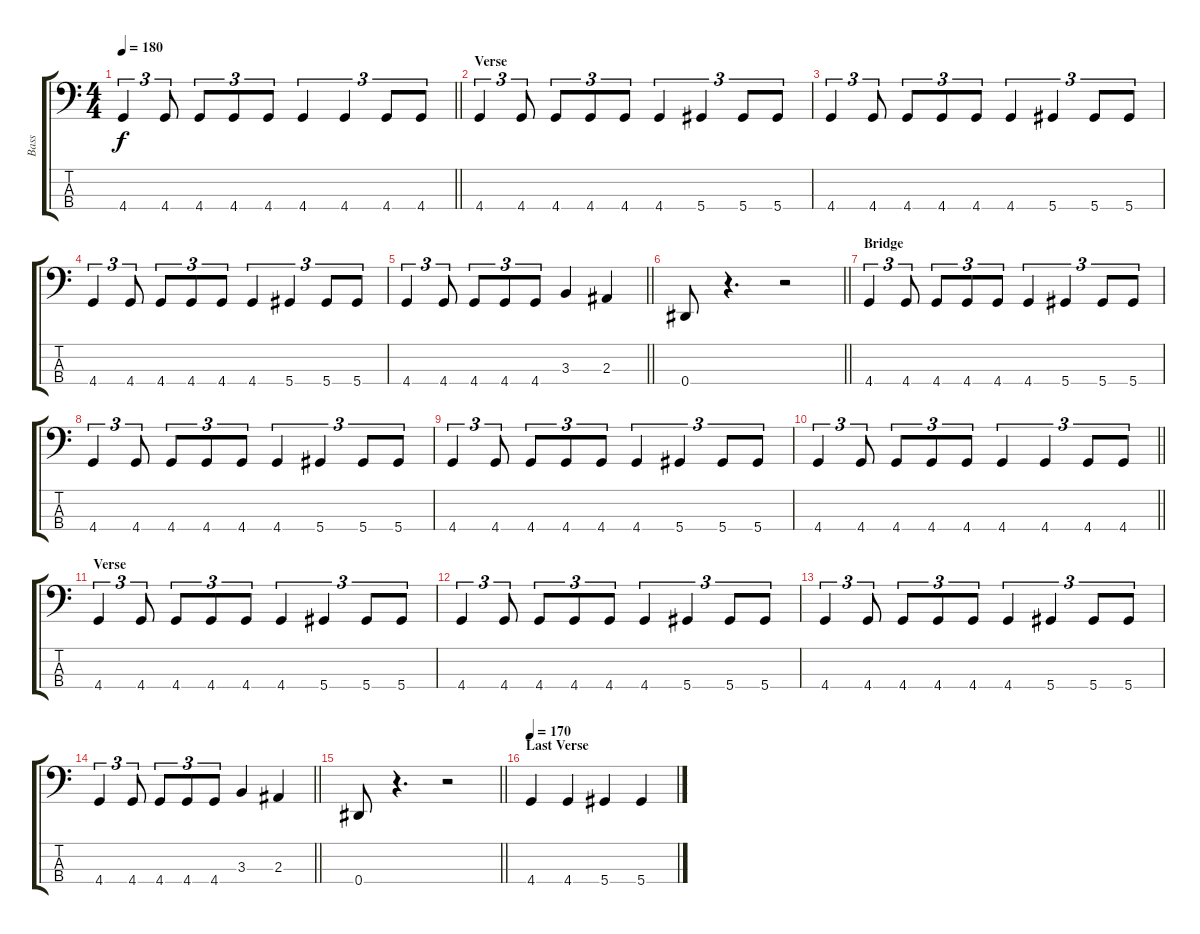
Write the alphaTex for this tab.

\track ("Bass" "Bass") {instrument electricbasspick}
\staff {score tabs}
\tuning (Gb2 Db2 Ab1 Eb1) {hide}
\ts (4 4)
\tempo 180
\clef f4
\barLineRight lightlight
\ks c
4.4.4{tu (3 2) dy f} 4.4.8{tu (3 2)} 4.4.8{tu (3 2)} 4.4.8{tu (3 2)} 4.4.8{tu (3 2)} 4.4.4{tu (3 2)} 4.4.4{tu (3 2)} 4.4.8{tu (3 2)} 4.4.8{tu (3 2)} |
\section ("" "Verse")
4.4.4{tu (3 2)} 4.4.8{tu (3 2)} 4.4.8{tu (3 2)} 4.4.8{tu (3 2)} 4.4.8{tu (3 2)} 4.4.4{tu (3 2)} 5.4.4{tu (3 2)} 5.4.8{tu (3 2)} 5.4.8{tu (3 2)} |
4.4.4{tu (3 2)} 4.4.8{tu (3 2)} 4.4.8{tu (3 2)} 4.4.8{tu (3 2)} 4.4.8{tu (3 2)} 4.4.4{tu (3 2)} 5.4.4{tu (3 2)} 5.4.8{tu (3 2)} 5.4.8{tu (3 2)} |
4.4.4{tu (3 2)} 4.4.8{tu (3 2)} 4.4.8{tu (3 2)} 4.4.8{tu (3 2)} 4.4.8{tu (3 2)} 4.4.4{tu (3 2)} 5.4.4{tu (3 2)} 5.4.8{tu (3 2)} 5.4.8{tu (3 2)} |
\barLineRight lightlight
4.4.4{tu (3 2)} 4.4.8{tu (3 2)} 4.4.8{tu (3 2)} 4.4.8{tu (3 2)} 4.4.8{tu (3 2)} 3.3.4 2.3.4 |
\barLineRight lightlight
0.4.8 r.4{d} r.2 |
\section ("" "Bridge")
4.4.4{tu (3 2)} 4.4.8{tu (3 2)} 4.4.8{tu (3 2)} 4.4.8{tu (3 2)} 4.4.8{tu (3 2)} 4.4.4{tu (3 2)} 5.4.4{tu (3 2)} 5.4.8{tu (3 2)} 5.4.8{tu (3 2)} |
4.4.4{tu (3 2)} 4.4.8{tu (3 2)} 4.4.8{tu (3 2)} 4.4.8{tu (3 2)} 4.4.8{tu (3 2)} 4.4.4{tu (3 2)} 5.4.4{tu (3 2)} 5.4.8{tu (3 2)} 5.4.8{tu (3 2)} |
4.4.4{tu (3 2)} 4.4.8{tu (3 2)} 4.4.8{tu (3 2)} 4.4.8{tu (3 2)} 4.4.8{tu (3 2)} 4.4.4{tu (3 2)} 5.4.4{tu (3 2)} 5.4.8{tu (3 2)} 5.4.8{tu (3 2)} |
\barLineRight lightlight
4.4.4{tu (3 2)} 4.4.8{tu (3 2)} 4.4.8{tu (3 2)} 4.4.8{tu (3 2)} 4.4.8{tu (3 2)} 4.4.4{tu (3 2)} 4.4.4{tu (3 2)} 4.4.8{tu (3 2)} 4.4.8{tu (3 2)} |
\section ("" "Verse")
4.4.4{tu (3 2)} 4.4.8{tu (3 2)} 4.4.8{tu (3 2)} 4.4.8{tu (3 2)} 4.4.8{tu (3 2)} 4.4.4{tu (3 2)} 5.4.4{tu (3 2)} 5.4.8{tu (3 2)} 5.4.8{tu (3 2)} |
4.4.4{tu (3 2)} 4.4.8{tu (3 2)} 4.4.8{tu (3 2)} 4.4.8{tu (3 2)} 4.4.8{tu (3 2)} 4.4.4{tu (3 2)} 5.4.4{tu (3 2)} 5.4.8{tu (3 2)} 5.4.8{tu (3 2)} |
4.4.4{tu (3 2)} 4.4.8{tu (3 2)} 4.4.8{tu (3 2)} 4.4.8{tu (3 2)} 4.4.8{tu (3 2)} 4.4.4{tu (3 2)} 5.4.4{tu (3 2)} 5.4.8{tu (3 2)} 5.4.8{tu (3 2)} |
\barLineRight lightlight
4.4.4{tu (3 2)} 4.4.8{tu (3 2)} 4.4.8{tu (3 2)} 4.4.8{tu (3 2)} 4.4.8{tu (3 2)} 3.3.4 2.3.4 |
\barLineRight lightlight
0.4.8 r.4{d} r.2 |
\section ("" "Last Verse")
\tempo 170
4.4.4 4.4.4 5.4.4 5.4.4
